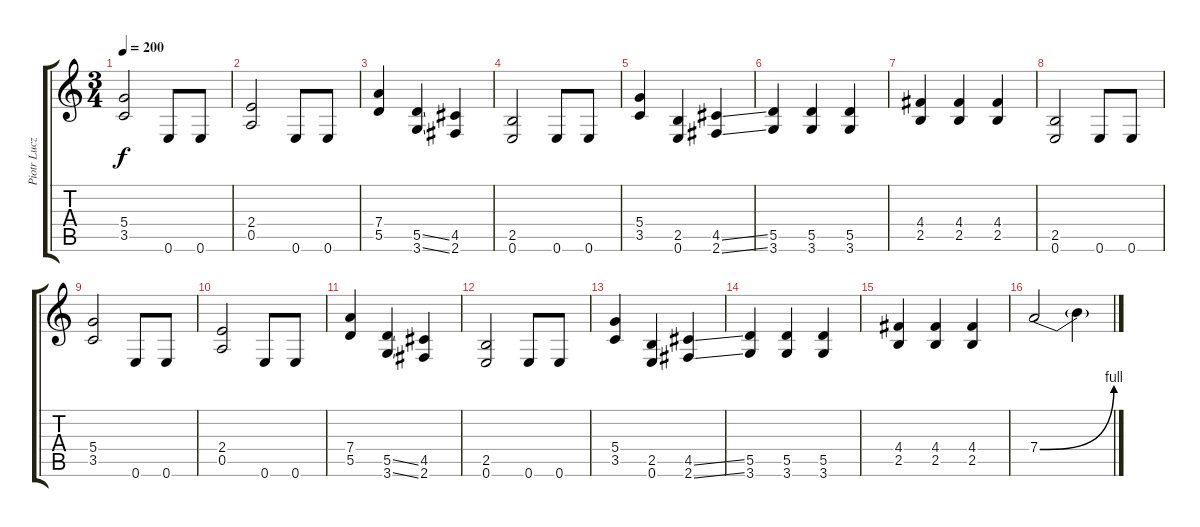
\track ("Piotr Luczyk - Dist" "Piotr Lucz") {instrument distortionguitar}
\staff {score tabs}
\tuning (E4 B3 G3 D3 A2 E2) {hide}
\ts (3 4)
\tempo 200
\clef g2
\ks c
(5.4 3.5).2{dy f} 0.6.8 0.6.8 |
(2.4 0.5).2 0.6.8 0.6.8 |
(7.4 5.5).4 (5.5{ss} 3.6{ss}).4 (4.5 2.6).4 |
(2.5 0.6).2 0.6.8 0.6.8 |
(5.4 3.5).4 (2.5 0.6).4 (4.5{ss} 2.6{ss}).4 |
(5.5 3.6).4 (5.5 3.6).4 (5.5 3.6).4 |
(4.4 2.5).4 (4.4 2.5).4 (4.4 2.5).4 |
(2.5 0.6).2 0.6.8 0.6.8 |
(5.4 3.5).2 0.6.8 0.6.8 |
(2.4 0.5).2 0.6.8 0.6.8 |
(7.4 5.5).4 (5.5{ss} 3.6{ss}).4 (4.5 2.6).4 |
(2.5 0.6).2 0.6.8 0.6.8 |
(5.4 3.5).4 (2.5 0.6).4 (4.5{ss} 2.6{ss}).4 |
(5.5 3.6).4 (5.5 3.6).4 (5.5 3.6).4 |
(4.4 2.5).4 (4.4 2.5).4 (4.4 2.5).4 |
7.4{be (bend 0 0 60 4)}.2 7.4{t}.4
